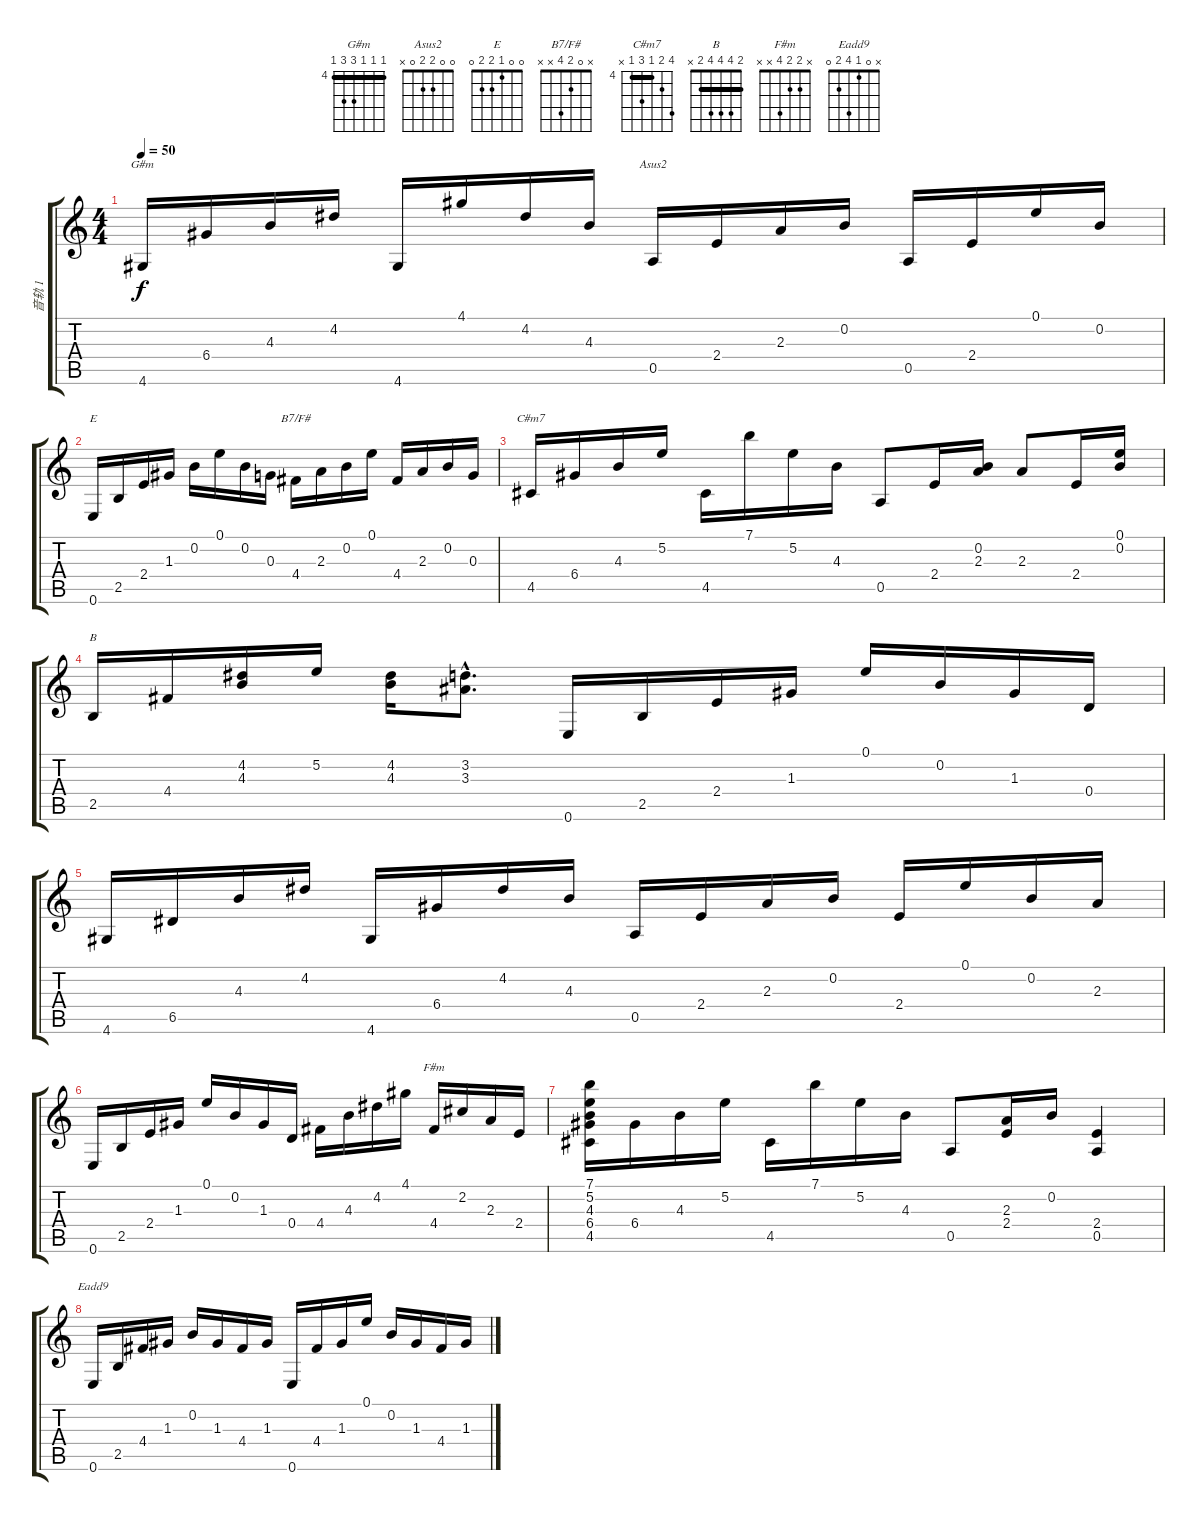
\track ("音轨 1" "音轨 1") {instrument acousticguitarnylon}
\staff {score tabs}
\tuning (E4 B3 G3 D3 A2 E2) {hide}
\chord ("G#m" 4 4 4 6 6 4) {firstfret 4 barre 4}
\chord ("Asus2" 0 0 2 2 0 x)
\chord ("E" 0 0 1 2 2 0)
\chord ("B7/F#" x 0 2 4 x x)
\chord ("C#m7" 7 5 4 6 4 x) {firstfret 4 barre 4}
\chord ("B" 2 4 4 4 2 x) {barre 2}
\chord ("F#m" x 2 2 4 x x)
\chord ("Eadd9" x 0 1 4 2 0)
\ts (4 4)
\tempo 50
\clef g2
\ks c
4.6.16{ch "G#m" dy f} 6.4.16 4.3.16 4.2.16 4.6.16 4.1.16 4.2.16 4.3.16 0.5.16{ch "Asus2"} 2.4.16 2.3.16 0.2.16 0.5.16 2.4.16 0.1.16 0.2.16 |
0.6.16{ch "E"} 2.5.16 2.4.16 1.3.16 0.2.16 0.1.16 0.2.16 0.3.16 4.4.16{ch "B7/F#"} 2.3.16 0.2.16 0.1.16 4.4.16 2.3.16 0.2.16 0.3.16 |
4.5.16{ch "C#m7"} 6.4.16 4.3.16 5.2.16 4.5.16 7.1.16 5.2.16 4.3.16 0.5.8 2.4.16 (0.2 2.3).16 2.3.8 2.4.16 (0.1 0.2).16 |
2.5.16{ch "B"} 4.4.16 (4.2 4.3).16 5.2.16 (4.2 4.3).16 (3.2{hac} 3.3{hac}).8{d} 0.6.16 2.5.16 2.4.16 1.3.16 0.1.16 0.2.16 1.3.16 0.4.16 |
4.6.16 6.5.16 4.3.16 4.2.16 4.6.16 6.4.16 4.2.16 4.3.16 0.5.16 2.4.16 2.3.16 0.2.16 2.4.16 0.1.16 0.2.16 2.3.16 |
0.6.16 2.5.16 2.4.16 1.3.16 0.1.16 0.2.16 1.3.16 0.4.16 4.4.16 4.3.16 4.2.16 4.1.16 4.4.16{ch "F#m"} 2.2.16 2.3.16 2.4.16 |
(7.1 5.2 4.3 6.4 4.5).16 6.4.16 4.3.16 5.2.16 4.5.16 7.1.16 5.2.16 4.3.16 0.5.8 (2.3 2.4).16 0.2.16 (2.4 0.5).4 |
0.6.16{ch "Eadd9"} 2.5.16 4.4.16 1.3.16 0.2.16 1.3.16 4.4.16 1.3.16 0.6.16 4.4.16 1.3.16 0.1.16 0.2.16 1.3.16 4.4.16 1.3.16
